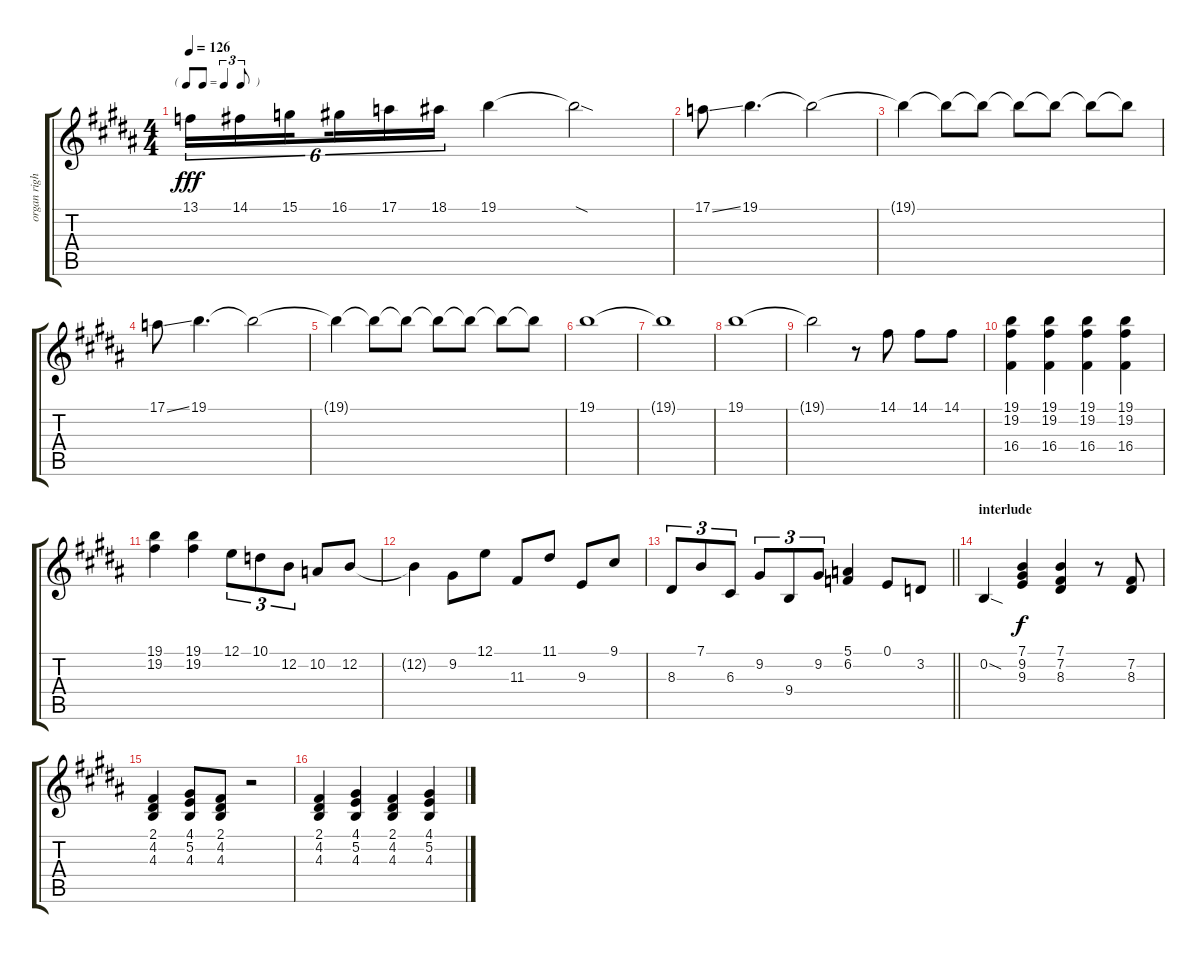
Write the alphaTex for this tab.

\track ("organ right hand" "organ righ") {instrument rockorgan}
\staff {score tabs}
\tuning (E4 B3 G3 D3 A2 E2) {hide}
\ts (4 4)
\tf triplet8th
\tempo 126
\clef g2
\ks b
13.1.16{tu (6 4) dy fff} 14.1.16{tu (6 4)} 15.1.16{tu (6 4) beam splitsecondary} 16.1.16{tu (6 4)} 17.1.16{tu (6 4)} 18.1.16{tu (6 4)} 19.1.4 19.1{sod t}.2 |
17.1{ss}.8 19.1.4{d} 19.1{t}.2 |
19.1{t}.4 19.1{t}.8 19.1{t}.8 19.1{t}.8 19.1{t}.8 19.1{t}.8 19.1{t}.8 |
17.1{ss}.8 19.1.4{d} 19.1{t}.2 |
19.1{t}.4 19.1{t}.8 19.1{t}.8 19.1{t}.8 19.1{t}.8 19.1{t}.8 19.1{t}.8 |
19.1.1 |
19.1{t}.1 |
19.1.1 |
19.1{t}.2 r.8 14.1.8 14.1.8 14.1.8 |
(19.1 19.2 16.4).4 (19.1 19.2 16.4).4 (19.1 19.2 16.4).4 (19.1 19.2 16.4).4 |
(19.1 19.2).4 (19.1 19.2).4 12.1.8{tu (3 2)} 10.1.8{tu (3 2)} 12.2.8{tu (3 2)} 10.2.8 12.2.8 |
12.2{t}.4 9.2.8 12.1.8 11.3.8 11.1.8 9.3.8 9.1.8 |
\barLineRight lightlight
8.3.8{tu (3 2)} 7.1.8{tu (3 2)} 6.3.8{tu (3 2)} 9.2.8{tu (3 2)} 9.4.8{tu (3 2)} 9.2.8{tu (3 2)} (5.1 6.2).4 0.1.8 3.2.8 |
\section ("" "interlude")
0.2{sod}.4 (7.1 9.2 9.3).4{dy f volume 12} (7.1 7.2 8.3).4 r.8 (7.2 8.3).8 |
(2.1 4.2 4.3).4 (4.1 5.2 4.3).8 (2.1 4.2 4.3).8 r.2 |
(2.1 4.2 4.3).4 (4.1 5.2 4.3).4 (2.1 4.2 4.3).4 (4.1 5.2 4.3).4
